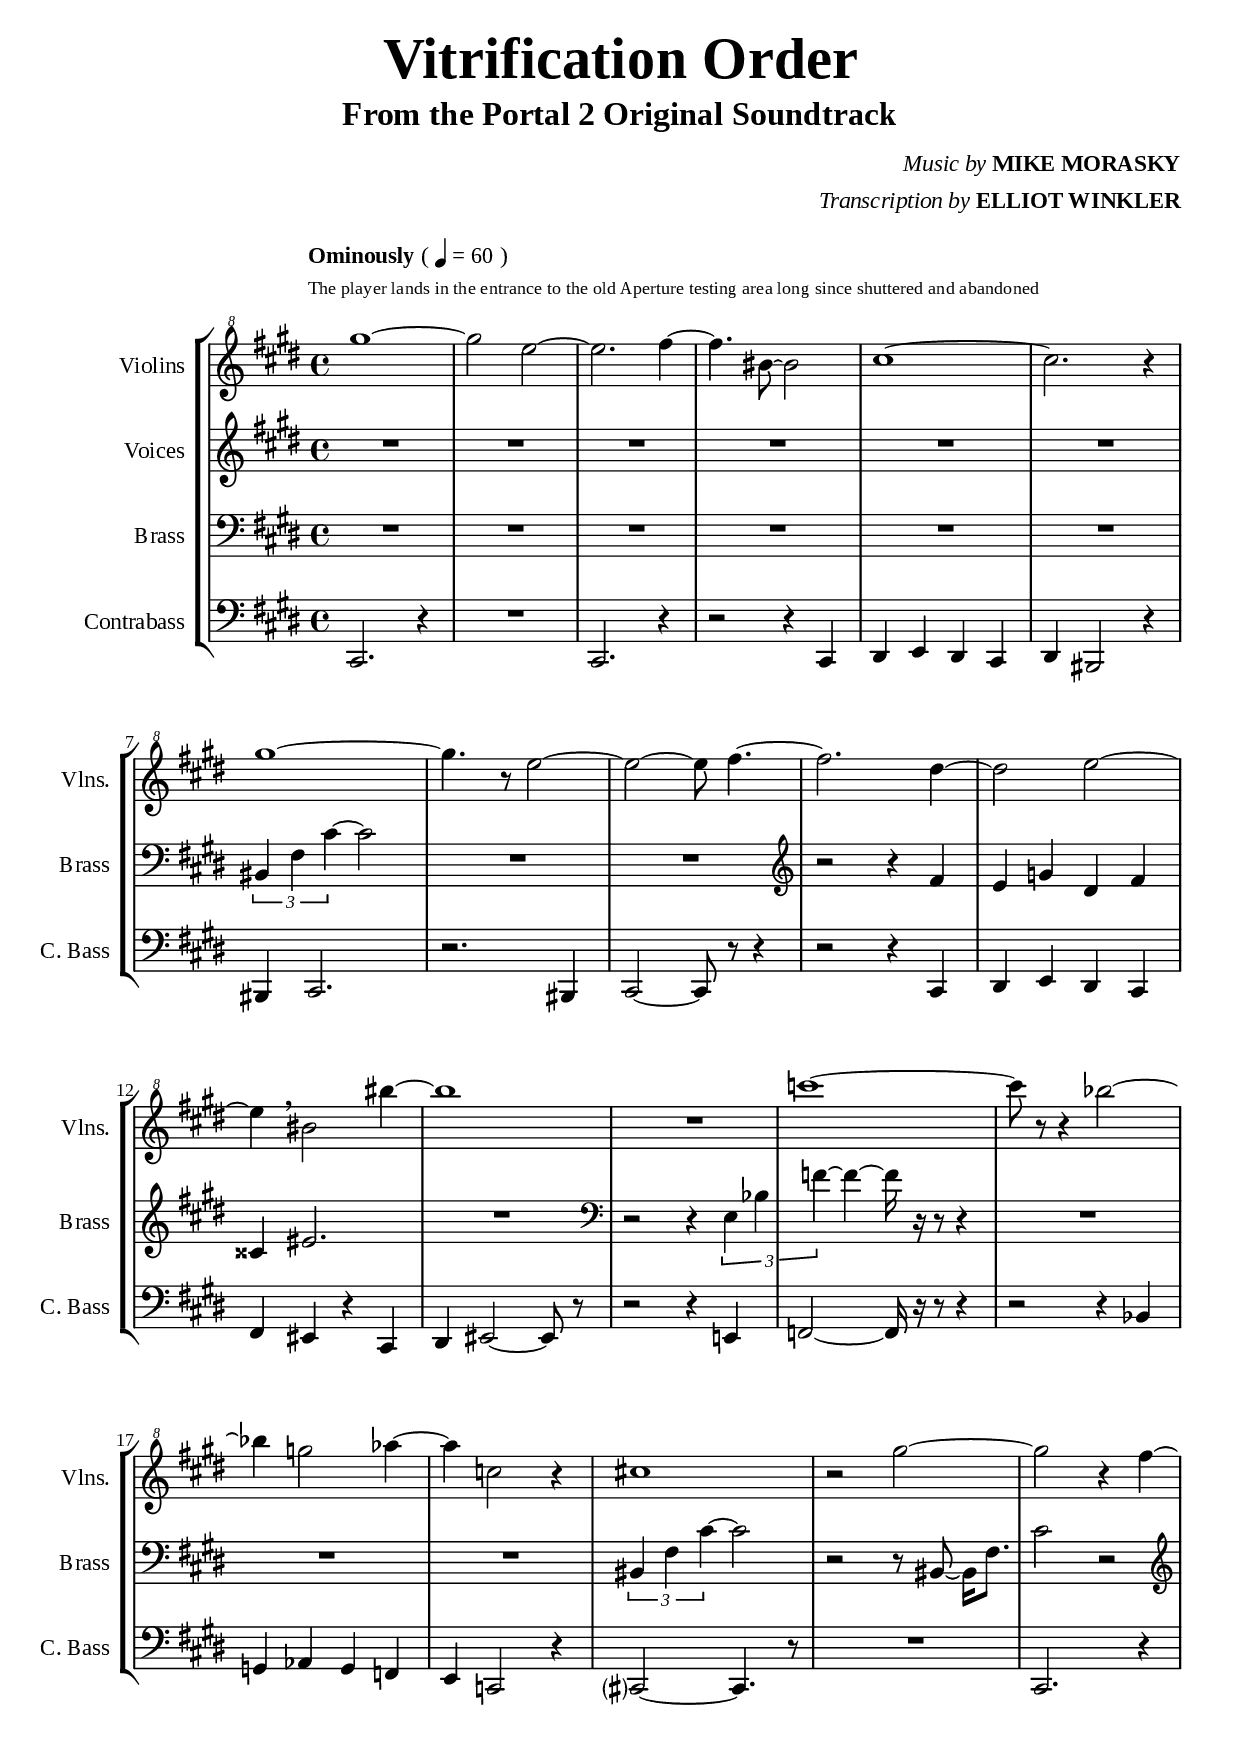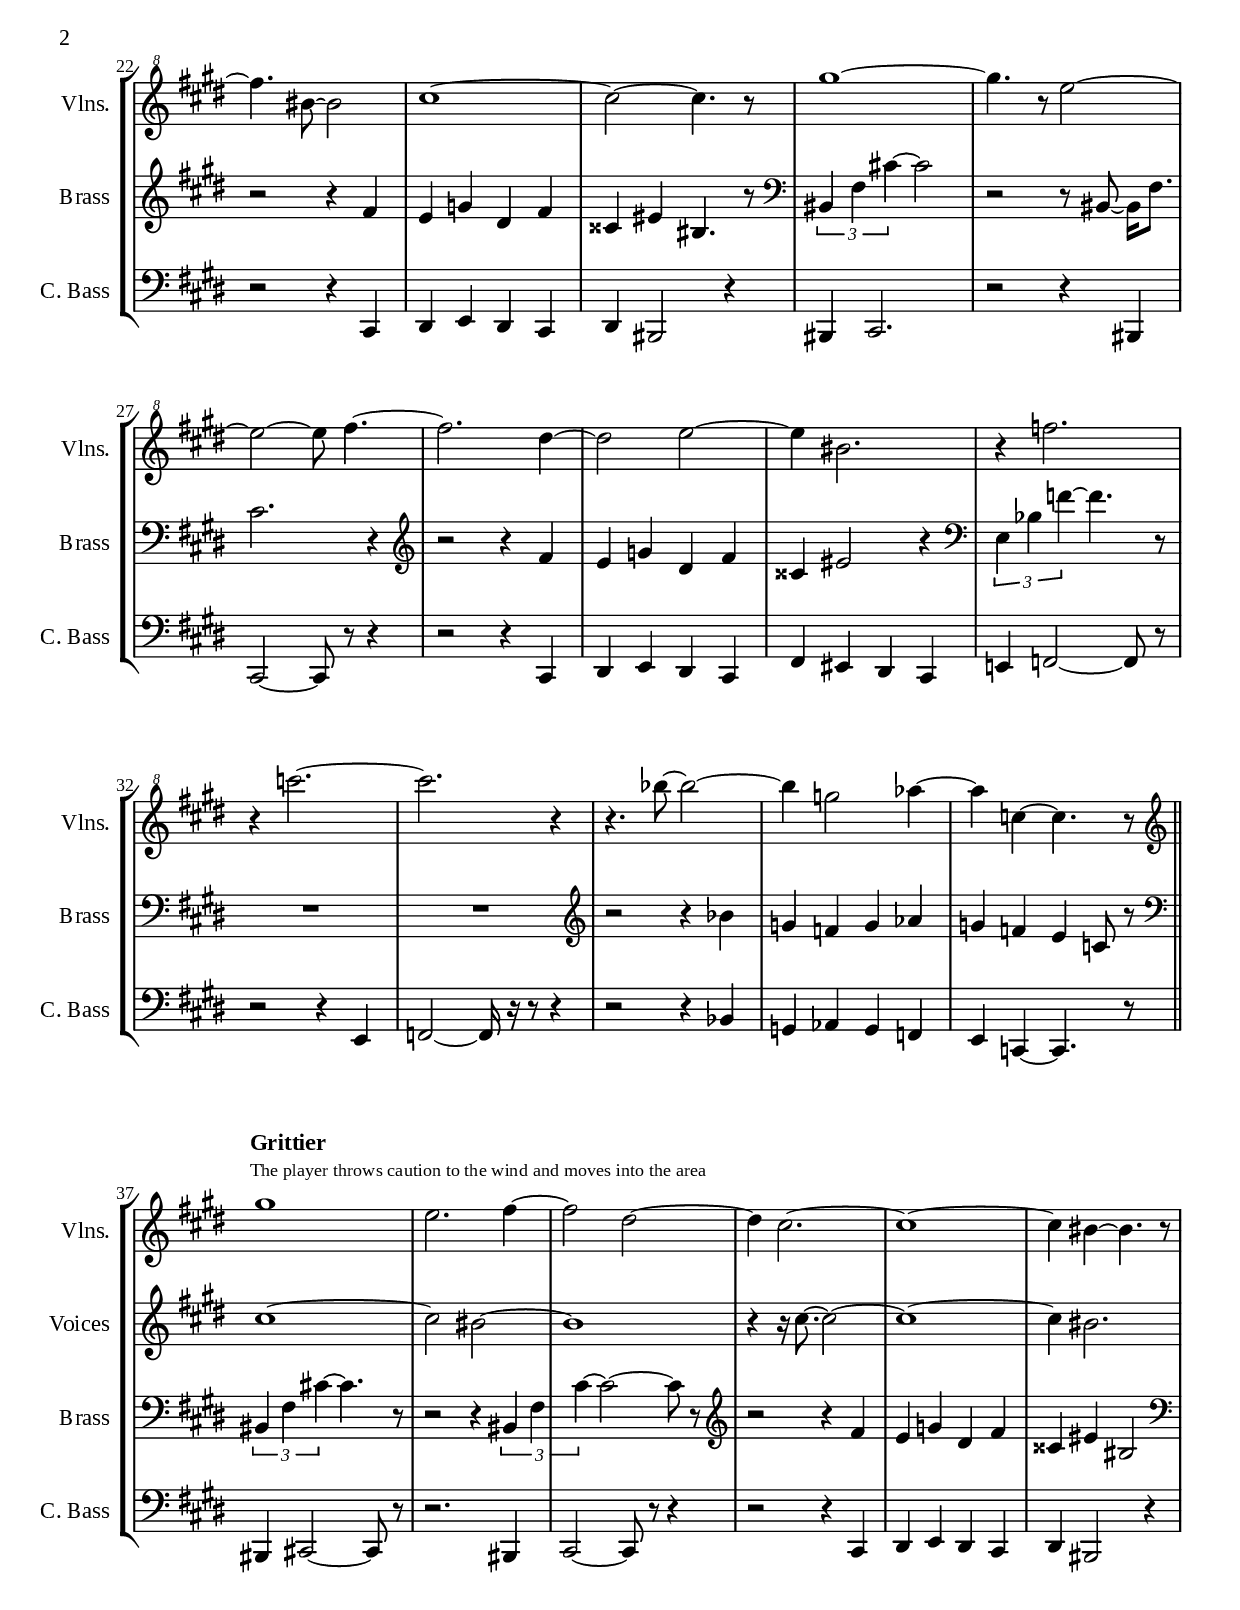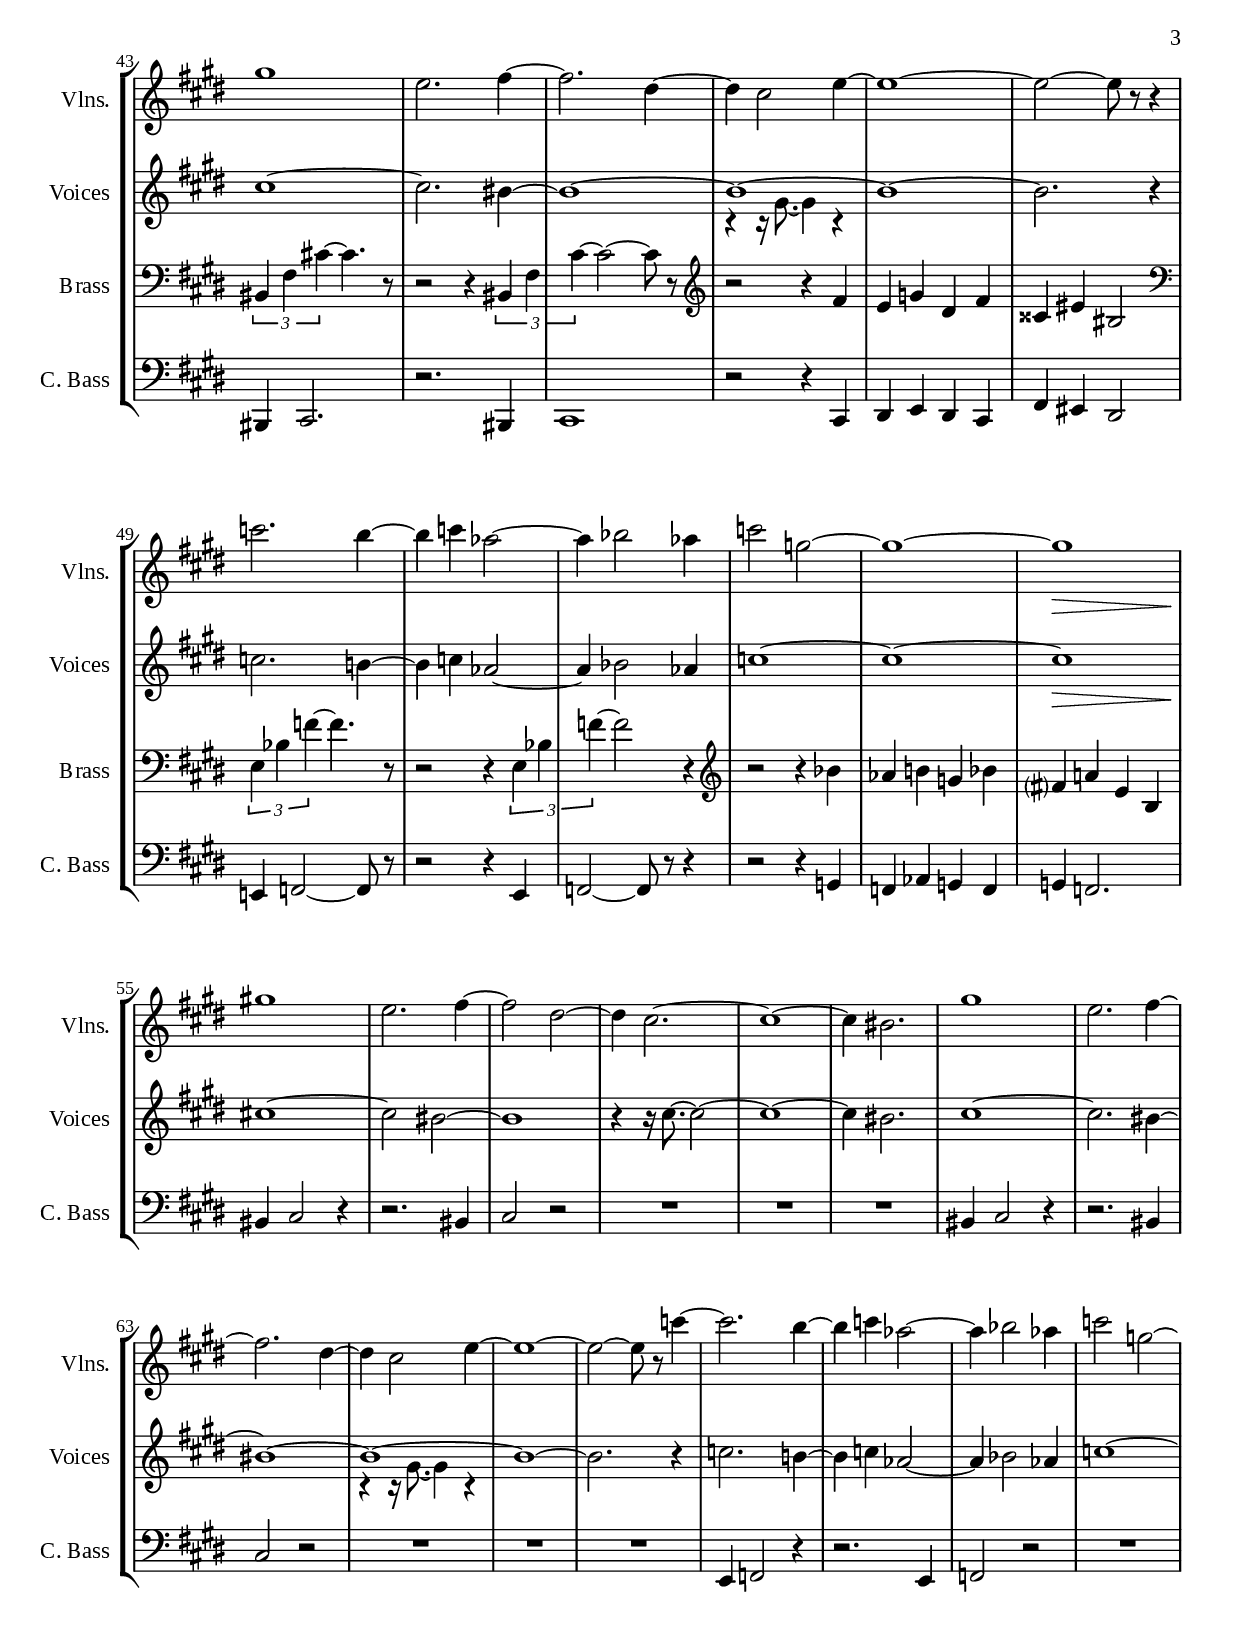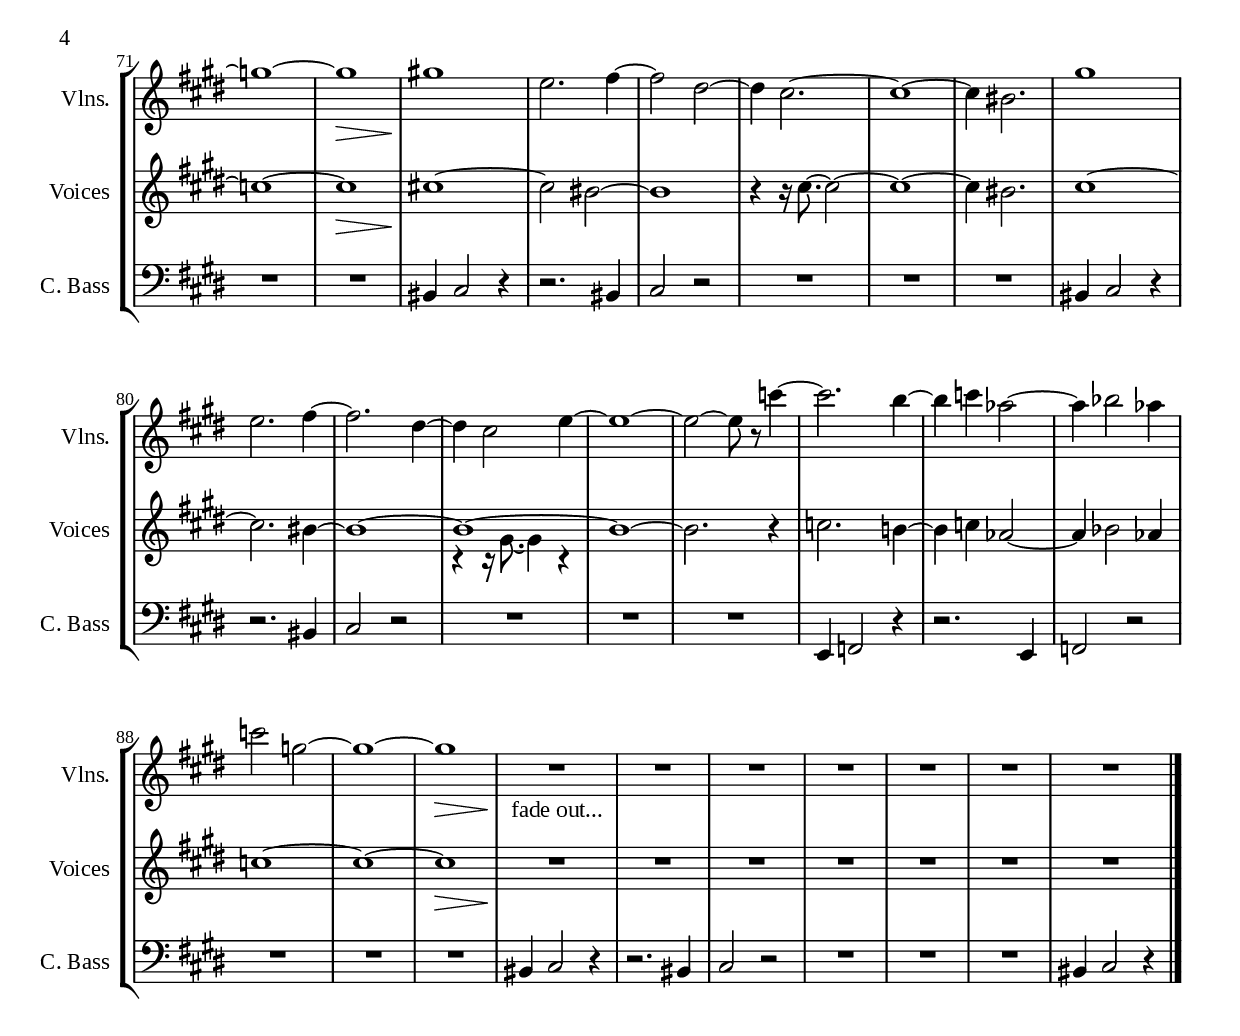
\version "2.15.4"
\language "english"
\pointAndClickOff % don't make notes clickable in the PDF

% 126ms is the offset for the beat for Part I
%

sectionOneText = \markup \translate #'(-4 . 0) \pad-markup #2 {
  \column {
    \line {
      \bold "Ominously"
      "(" \tiny { \note #"4" #1 } = 60 ")"
    }
    \line {
      \tiny "The player lands in the entrance to the old Aperture testing area long since shuttered and abandoned"
    }
  }
}

sectionTwoText = \markup \translate #'(-0.5 . 0) \pad-markup #1 {
  \override #'(baseline-skip . 2.5)
  \column {
    \line {
      \bold "Grittier"
    }
    \line {
      \tiny "The player throws caution to the wind and moves into the area"
    }
  }
}

violins = {
  % Part I
  \clef "treble^8"
  \relative gs''' {
    % 1 - 0:00.104
    gs1^\sectionOneText ~ | gs2 e2 ~ | e2. fs4 ~ | fs4. bs,8 ~ bs2 | cs1 ~ | cs2. r4 | \break
    % 7 - 0:24.105
    gs'1 ~ | gs4. r8 e2 ~ | e2 ~ e8 fs4. ~ | fs2. ds4 ~ | ds2 e2 ~ | \break
    % 12
    e4 \breathe bs2 bs'4 ~ | bs1 | R1 |
    % 15 - 0:55.123
    c1 ~ | c8 r8 r4 bf2 ~ \break | bf4 g2 af4 ~ | af4 c,2 r4 |
    % 19 - 1:12.138
    cs1 | r2 gs'2 ~ | gs2 r4 fs4 ~ \break | fs4. bs,8 ~ bs2 | cs1 ~ | cs2 ~ cs4. r8
    % 25 - 1:36.133
    gs'1 ~ | gs4. r8 e2 ~ \break | e2 ~ e8 fs4. ~ | fs2. ds4 ~ | ds2 e2 ~ | e4 bs2. |
    % 31 - 2:00.127
    r4 f'2.  \break | r4 c'2. ~ | c2. r4 | r4. bf8 ~ bf2 ~ | bf4 g2 af4 ~ | af4 c,4 ~ c4. r8 | \bar "||"
  }

  % Part II
  \clef "treble"
  \relative gs'' {
    % 37 - 2:24.056
    gs1^\sectionTwoText | e2. fs4 ~ | fs2 ds2 ~ | ds4 cs2. ~ | cs1 ~ | cs4 bs4 ~ bs4. r8 |
    % 43 - 2:47.906
    gs'1 | e2. fs4 ~ | fs2. ds4 ~ | ds4 cs2 e4 ~ | e1 ~ | e2 ~ e8 r8 r4 |
    % 49 - 3:11.906
    c'2. b4 ~ | b4 c4 af2 ~ | af4 bf2 af4 | c2 g2 ~ | g1 ~ | g1\> |
    % 55 - 3:35.906
    gs1\! | e2. fs4 ~ | fs2 ds2 ~ | ds4 cs2. ~ | cs1 ~ | cs4 bs2. |
    % 61 - 3:59.906
    gs'1 | e2. fs4 ~ | fs2. ds4 ~ | ds4 cs2 e4 ~ | e1 ~ | e2 ~ e8 r8 c'4 ~ |
    % 67 - 4:23.906
    c2. b4 ~ | b4 c4 af2 ~ | af4 bf2 af4 | c2 g2 ~ | g1 ~ | g1\> |
    % 73 - 4:47.906
    gs1\! | e2. fs4 ~ | fs2 ds2 ~ | ds4 cs2. ~ | cs1 ~ | cs4 bs2. |
    % 79 - 5:11.906
    gs'1 | e2. fs4 ~ | fs2. ds4 ~ | ds4 cs2 e4 ~ | e1 ~ | e2 ~ e8 r8 c'4 ~ |
    % 85 - 5:35.906
    c2. b4 ~ | b4 c4 af2 ~ | af4 bf2 af4 | c2 g2 ~ | g1 ~ | g1\> |
    % 91 - 5:59.906
    R1\!_"fade out..." | R1*6 | %"

    % END: 97
    \bar "|."
  }
}

voices = \relative cs'' {
  R1*36 |

  % Part II
  \repeat unfold 3 {
    % 37 - 2:24.056
    % 55 - 3:35.906
    % 73 - 4:47.906
    cs1\! ~ | cs2 bs2 ~ | bs1 | r4 r16 cs8. ~ cs2 ~ | cs1 ~ | cs4 bs2. |
    % 43 - 2:47.906
    % 61 - 3:59.906
    % 79 - 5:11.906
    cs1 ~ | cs2. bs4 ~ | bs1 ~
    <<
      { \voiceOne bs1 ~ }
      \new Voice { \voiceTwo r4 r16 gs8. ~ gs4 r4 }
    >> |
    \oneVoice
    bs1 ~ | bs2. r4 |
    % 49 - 3:11.906
    % 67 - 4:23.906
    % 85 - 5:35.906
    c2. b4 ~ | b4 c4 af2 ~ | af4 bf2 af4 | c1 ~ | c1 ~ | c1\> |
  }

  % 91 - 5:59.906
  R1\! | R1*6

  % END: 97
}

brass = \relative bs, {
  % Part I
  % 1
  \clef bass
  R1*6 |
  % 7 - 0:24.105
  \times 2/3 { bs4 fs'4 cs'4 ~ } cs2 ~ | R1 | R1 |
  % 10
  \clef treble
  r2 r4 fs4 | e4 g4 ds4 fs4 | css4 es2. | R1 |
  % 15 - 0:55.123
  \clef bass
  r2 r4 \times 2/3 { e,4 bf'4 f'4 ~ } f4 ~ f16 r16 r8 r4 | R1 | R1 | R1 |
  % 19 - 1:12.138
  \times 2/3 { bs,,4 fs'4 cs'4 ~ } cs2 | r2 r8 bs,8 ~ bs16 fs'8. | cs'2 r2 |
  % 22
  \clef treble
  r2 r4 fs4 | e4 g4 ds4 fs4 | css4 es4 bs4. r8 |
  % 25 - 1:36.133
  \clef bass
  \times 2/3 { bs,4 fs'4 cs'4 ~ } cs2 | r2 r8 bs,8 ~ bs16 fs'8. | cs'2. r4 |
  \clef treble
  r2 r4 fs4 | e4 g4 ds4 fs4 | css4 es2 r4 |
  % 31 - 2:00.127
  \clef bass
  \times 2/3 { e,4 bf'4 f'4 ~ } f4. r8 | R1 | R1 |
  % 34
  \clef treble
  r2 r4 bf4 | g4 f4 g4 af4 | g4 f4 e4 c8 r8 |

  % Part II
  % 37 - 2:24.056
  \clef bass
  \times 2/3 { bs,4 fs'4 cs'4 ~ } cs4. r8 | r2 r4 \times 2/3 { bs,4 fs'4 cs'4 ~ } cs2 ~ cs8 r8  |
  % 40 - 2:35.906
  \clef treble
  r2 r4 fs4 | e4 g4 ds4 fs4 | css4 es4 bs2 |
  % 43 - 2:47.906
  \clef bass
  \times 2/3 { bs,4 fs'4 cs'4 ~ } cs4. r8 | r2 r4 \times 2/3 { bs,4 fs'4 cs'4 ~ } cs2 ~ cs8 r8 |
  % 46 - 2:59.906
  \clef treble
  r2 r4 fs4 | e4 g4 ds4 fs4 | css4 es4 bs2 |
  % 49 - 3:11.906
  \clef bass
  \times 2/3 { e,4 bf'4 f'4 ~ } f4. r8 | r2 r4 \times 2/3 { e,4 bf'4 f'4 ~ } f2 r4 |
  % 52 - 3:23.906
  \clef treble
  r2 r4 bf4 | af4 b4 g4 bf4 | fs?4 a4 e4 b4 |
  % 55 - 3:35.906
  R1*43
  % END: 97
}

synth = \relative c' {
  R1*39 |
  % 40 - 2:35.906
  r2 r4 fs4 | e4 g4 ds4 fs4 | css4 es4 bs2 |
  R1*3 |
  % 46 - 2:59.906
  r2 r4 fs'4 | e4 g4 ds4 fs4 | css4 es4 bs2 |
  R1*3 |
  % 52 - 3:23.906
  r2 r4 bf'4 | af4 b4 g4 bf4 | fs?4 a4 e4 b4 |
  R1*11 |
  % 76 - 4:59.906
  r2 r4 fs'4 | e4 g4 ds4 fs4 | css4 es4 bs2 |
  R1*3 |
  % 82 - 5:23.906
  r2 r4 fs'4 | e4 g4 ds4 fs4 | css4 es4 bs2 |
  R1*3 |
  % 88 - 5:47.906
  r2 r4 bf'4 | af4 b4 g4 bf4 | fs?4 a4 e4 b4 |
  R1*7
  % END: 97
}

partTwoBass = {
  % Part II
  % 37 - 2:24.056
  bs4 cs2 ~ cs8 r8 | r2. bs4 | cs2 ~ cs8 r8 r4 | r2 r4 cs4 | ds4 e4 ds4 cs4 | ds4 bs2 r4 |
  % 43 - 2:47.906
  bs4 cs2. | r2. bs4 | cs1 | r2 r4 cs4 | ds4 e4 ds4 cs4 | fs4 es4 ds2 |
  % 49 - 3:11.906
  e4 f2 ~ f8 r8 | r2 r4 e4 | f2 ~ f8 r8 r4 | r2 r4 g4 | f4 af4 g4 f4 | g4 f2. |
  % 55 - 3:35.906
  bs4 cs2 r4 | r2. bs4 | cs2 r2 | R1*3 |
  % 61 - 3:59.906
  bs4 cs2 r4 | r2. bs4 | cs2 r2 | R1*3 |
  % 67 - 4:23.906
  e,4 f2 r4 | r2. e4 | f2 r2 | R1*3 |
  % 73 - 4:47.906
  bs4 cs2 r4 | r2. bs4 | cs2 r2 | R1*3 |
  % 79 - 5:11.906
  bs4 cs2 r4 | r2. bs4 | cs2 r2 | R1*3 |
  % 85 - 5:35.906
  e,4 f2 r4 | r2. e4 | f2 r2 | R1*3 |
  % 91 - 5:59.906
  bs4 cs2 r4 | r2. bs4 | cs2 r2 | R1*3 |
  % 97
  bs4 cs2 r4 |
  % END: 97
}

bass = \relative cs, {
  \clef "bass"

  % Part I
  % 1 - 0:00.104
  cs2. r4 | R1 | cs2. r4 | r2 r4 cs4 | ds4 e4 ds4 cs4 | ds4 bs2 r4 |
  % 7 - 0:24.105
  bs4 cs2. | r2. bs4 | cs2 ~ cs8 r8 r4 | r2 r4 cs4 | ds4 e4 ds4 cs4 |
  % 12
  fs4 es4 r4 cs4 | ds4 es2 ~ es8 r8 | r2 r4 e4 |
  % 15 - 0:55.123
  f2 ~ f16 r16 r8 r4 | r2 r4 bf4 | g4 af4 g4 f4 | e4 c2 r4 |
  % 19 - 1:12.138
  cs?2 ~ cs4. r8 | R1 | cs2. r4 | r2 r4 cs4 | ds4 e4 ds4 cs4 | ds4 bs2 r4 |
  % 25 - 1:36.133
  bs4 cs2. | r2 r4 bs4 | cs2 ~ cs8 r8 r4 | r2 r4 cs4 | ds4 e4 ds4 cs4 | fs4 es4 ds4 cs4 |
  % 31 - 2:00.127
  e4 f2 ~ f8 r8 | r2 r4 e4 | f2 ~ f16 r16 r8 r4 | r2 r4 bf4 | g4 af4 g4 f4 | e4 c4 ~ c4. r8 |

  \partTwoBass
}

synthBass = \relative cs, {
  \clef "bass"
  R1*36 |
  \partTwoBass
}

harpLickOne = \relative cs {
  \clef bass
  r4
  \times 2/3 { r16 cs16 e16 }
  \times 2/3 { g16 cs16 e16 }
  \clef treble
  \times 2/3 { g16 cs16 e16 }
  \times 2/3 { cs16 cs'16 e16 }
  \times 2/3 { cs8. }
  \times 2/3 { \grace { cs,,32[ gs'32 cs32] } es16 cs16 gs16 } |
  \clef bass
  e32[ cs16 gs32] ~ gs32[ e16.] c4 r2 |
}

harpLickTwo = \relative cs {
  \clef bass
  \times 2/3 { r16 cs16 e16 }
  \times 2/3 { g16 cs16 e16 }
  \clef treble
  \times 2/3 { g16 cs16 e16 }
  \times 2/3 { cs16 cs'16 e16 }
  cs8
  \grace { cs,32[ ds32 e32] } ds16. gs,32
  \clef bass
  es8 gs,8 |
}

harpLickThree = \relative f {
  \clef treble
  r4
  \times 2/3 { f16 af16 c16 }
  f16 af16
  \times 8/11 { c16 f16 af16 c16 f16 af16 f16 c16 af16 f16 c16 } |
  af16 f16 c16 af16 r4 r2
}

harp = {
  R1*36 |

  % 37 - 2:24.056
  \harpLickOne |
  % 39
  \harpLickTwo |
  R1*3 |
  % 43
  \harpLickOne |
  % 45
  \harpLickTwo |
  R1*3 |
  % 49 - 3:11.906
  \harpLickThree |
  % 51
  \harpLickThree |
}

music = \new StaffGroup <<
  % put metronome marks (usu. 1000) above rehearsal marks (usu. 1500)
  \override Score.MetronomeMark #'outside-staff-priority = #2000
  \override Score.RehearsalMark #'self-alignment-X = #LEFT

  \new Staff {
    #(set-accidental-style 'modern)
    \override Staff.InstrumentName #'self-alignment-X = #RIGHT
    \override Staff.InstrumentName #'padding = #1.0
    \set Staff.instrumentName = "Violins"
    \set Staff.shortInstrumentName = "Vlns."
    \set Staff.midiInstrument = "string ensemble 1"
    \time 4/4
    \key cs \minor
    \violins
  }

  \new Staff {
    #(set-accidental-style 'modern)
    \override Staff.InstrumentName #'self-alignment-X = #RIGHT
    \override Staff.InstrumentName #'padding = #1.0
    \set Staff.instrumentName = "Voices"
    \set Staff.shortInstrumentName = "Voices"
    \set Staff.midiInstrument = "pad 4 (choir)"
    \time 4/4
    \key cs \minor
    \voices
  }

  \new Staff {
    #(set-accidental-style 'modern)
    \override Staff.InstrumentName #'self-alignment-X = #RIGHT
    \override Staff.InstrumentName #'padding = #1.0
    \set Staff.instrumentName = "Brass"
    \set Staff.shortInstrumentName = "Brass"
    \set Staff.midiInstrument = "brass section"
    \time 4/4
    \key cs \minor
    \brass
  }

  %\new Staff {
  %  #(set-accidental-style 'modern)
  %  \override Staff.InstrumentName #'self-alignment-X = #RIGHT
  %  \override Staff.InstrumentName #'padding = #1.0
  %  \set Staff.instrumentName = "Synth Lead"
  %  \set Staff.shortInstrumentName = "Synth"
  %  \set Staff.midiInstrument = "lead 2 (sawtooth)"
  %  \time 4/4
  %  \key cs \minor
  %  \synth
  %}

  \new Staff {
    #(set-accidental-style 'modern)
    \override Staff.InstrumentName #'self-alignment-X = #RIGHT
    \override Staff.InstrumentName #'padding = #1.0
    \set Staff.instrumentName = "Contrabass"
    \set Staff.shortInstrumentName = "C. Bass"
    \set Staff.midiInstrument = "contrabass"
    \time 4/4
    \key cs \minor
    \bass
  }

  %\new Staff {
  %  #(set-accidental-style 'modern)
  %  \override Staff.InstrumentName #'self-alignment-X = #RIGHT
  %  \override Staff.InstrumentName #'padding = #1.0
  %  \set Staff.instrumentName = "Synth Bass"
  %  \set Staff.shortInstrumentName = "S. Bass"
  %  \set Staff.midiInstrument = "lead 2 (sawtooth)"
  %  \time 4/4
  %  \key cs \minor
  %  \synthBass
  %}

  %\new Staff {
  %  #(set-accidental-style 'modern)
  %  \override Staff.InstrumentName #'self-alignment-X = #RIGHT
  %  \override Staff.InstrumentName #'padding = #1.0
  %  \set Staff.instrumentName = "Harp"
  %  \set Staff.shortInstrumentName = "Harp"
  %  \set Staff.midiInstrument = "harp"
  %  \time 4/4
  %  \key cs \minor
  %  \harp
  %}
>>

\header {
  title = "Vitrification Order"
  subtitle = "From the Portal 2 Original Soundtrack"
  composer = "MIKE MORASKY"
  arranger = "ELLIOT WINKLER"
}

\paper {
  paper-size = "letter"
  system-system-spacing #'padding = #7
  ragged-bottom = ##t

  #(define fonts (make-pango-font-tree "Times New Roman" "Helvetica" "Inconsolata" 1))
  bookTitleMarkup = \markup {
    \override #'(baseline-skip . 9)
    \column {
      \override #'(baseline-skip . 4.5)
      \column {
        \fill-line { \abs-fontsize #28 \bold \fromproperty #'header:title }
        \fill-line { \abs-fontsize #16 \bold \fromproperty #'header:subtitle }
      }
      \override #'(baseline-skip . 3.5)
      \column {
        \fill-line {
          \null % so that the column below will get pushed to the right
          \concat {
            \italic "Music by"
            " "
            \bold \fromproperty #'header:composer
          }
        }
        \fill-line {
          \null % so that the column below will get pushed to the right
          \concat {
            \italic "Transcription by"
            " "
            \bold \fromproperty #'header:arranger
          }
        }
      }
    }
  }
}

\score {
  \music
  \midi {
    \context {
      \Score
      tempoWholesPerMinute = #(ly:make-moment 60 4)
    }
  }
  \layout {
    indent = 1.0\in
    short-indent = 0.5\in
    \context {
      \Staff \RemoveEmptyStaves
    }
  }
}